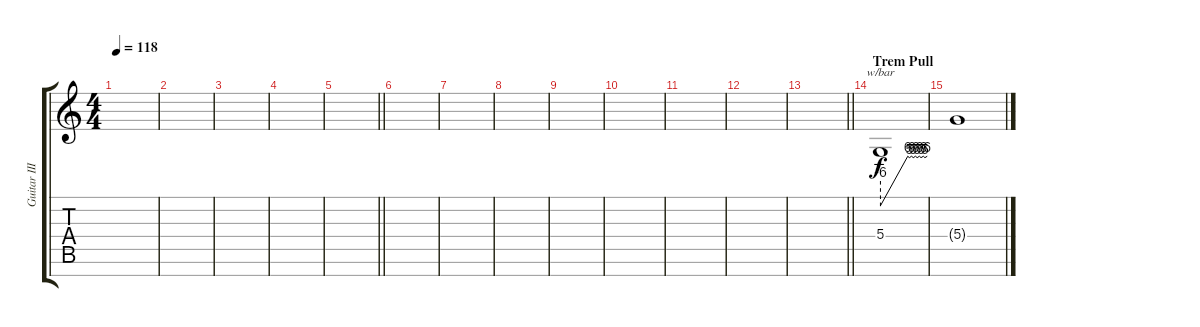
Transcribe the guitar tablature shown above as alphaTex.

\track ("Guitar III" "Guitar III") {instrument distortionguitar}
\staff {score tabs}
\tuning (E4 B3 G3 D3 A2 E2 B1) {hide}
\ts (4 4)
\tempo 118
\clef g2
\ks c
|
|
|
|
\barLineRight lightlight
|
\section ("" "")
|
|
|
|
|
|
|
\barLineRight lightlight
|
\section ("" "Trem Pull")
5.4.1{tbe (custom default 0 -24 35 24 37 20 40 24 42 20 45 24 47 20 50 24 52 20 55 24 57 20 60 24) instrument guitarharmonics} |
5.4{t}.1
